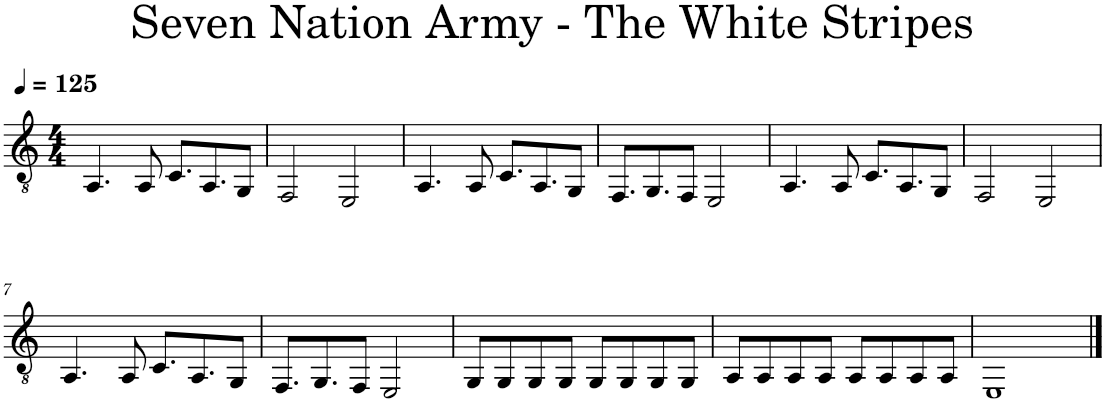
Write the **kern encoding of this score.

**kern
*part1
*staff1
*I"Classical Guitar
*I'Guit.
*clefGv2
*k[]
*M4/4
*MM125
=1
4.AA/
8AA/
8.C/L
8.AA/
8GG/J
=2
2FF/
2EE/
=3
4.AA/
8AA/
8.C/L
8.AA/
8GG/J
=4
8.FF/L
8.GG/
8FF/J
2EE/
=5
4.AA/
8AA/
8.C/L
8.AA/
8GG/J
=6
2FF/
2EE/
!!LO:LB:g=z
=7
4.AA/
8AA/
8.C/L
8.AA/
8GG/J
=8
8.FF/L
8.GG/
8FF/J
2EE/
=9
8GG/L
8GG/
8GG/
8GG/J
8GG/L
8GG/
8GG/
8GG/J
=10
8AA/L
8AA/
8AA/
8AA/J
8AA/L
8AA/
8AA/
8AA/J
=11
1EE
==
*-
